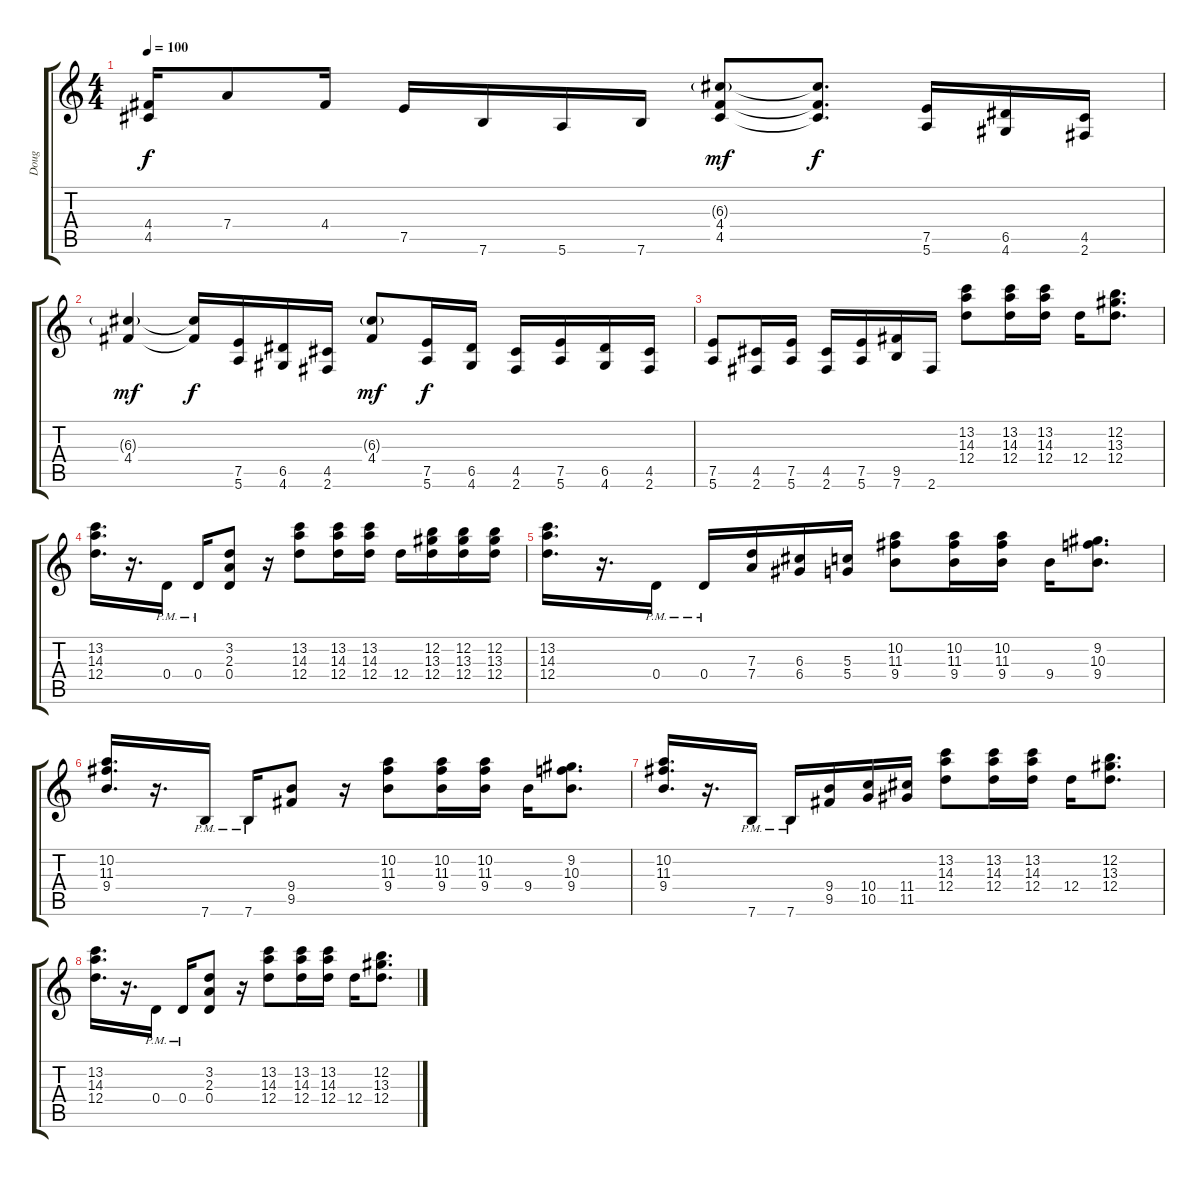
\track ("Doug" "Doug") {instrument overdrivenguitar}
\staff {score tabs}
\tuning (E4 B3 G3 D3 A2 E2) {hide}
\ts (4 4)
\tempo 100
\clef g2
\ks c
(4.4 4.5).16{dy f} 7.4.8 4.4.16 7.5.16 7.6.16 5.6.16 7.6.16 (6.3{g} 4.4 4.5).8{dy mf} (6.3{t} 4.4{t} 4.5{t}).8{d dy f} (7.5 5.6).16 (6.5 4.6).16 (4.5 2.6).16 |
(6.3{g} 4.4).4{dy mf} (6.3{t} 4.4{t}).16{dy f} (7.5 5.6).16 (6.5 4.6).16 (4.5 2.6).16 (6.3{g} 4.4).8{dy mf} (7.5 5.6).16{dy f} (6.5 4.6).16 (4.5 2.6).16 (7.5 5.6).16 (6.5 4.6).16 (4.5 2.6).16 |
(7.5 5.6).8 (4.5 2.6).16 (7.5 5.6).16 (4.5 2.6).16 (7.5 5.6).16 (9.5 7.6).16 2.6.16 (13.2 14.3 12.4).8 (13.2 14.3 12.4).16 (13.2 14.3 12.4).16 12.4.16 (12.2 13.3 12.4).8{d} |
(13.2 14.3 12.4).16{d} r.16{d} 0.4{pm}.16 0.4{pm}.16 (3.2 2.3 0.4).8 r.16 (13.2 14.3 12.4).8 (13.2 14.3 12.4).16 (13.2 14.3 12.4).16 12.4.16 (12.2 13.3 12.4).16 (12.2 13.3 12.4).16 (12.2 13.3 12.4).16 |
(13.2 14.3 12.4).16{d} r.16{d} 0.4{pm}.16 0.4{pm}.16 (7.3 7.4).16 (6.3 6.4).16 (5.3 5.4).16 (10.2 11.3 9.4).8 (10.2 11.3 9.4).16 (10.2 11.3 9.4).16 9.4.16 (9.2 10.3 9.4).8{d} |
(10.2 11.3 9.4).16{d} r.16{d} 7.6{pm}.16 7.6{pm}.16 (9.4 9.5).8 r.16 (10.2 11.3 9.4).8 (10.2 11.3 9.4).16 (10.2 11.3 9.4).16 9.4.16 (9.2 10.3 9.4).8{d} |
(10.2 11.3 9.4).16{d} r.16{d} 7.6{pm}.16 7.6{pm}.16 (9.4 9.5).16 (10.4 10.5).16 (11.4 11.5).16 (13.2 14.3 12.4).8 (13.2 14.3 12.4).16 (13.2 14.3 12.4).16 12.4.16 (12.2 13.3 12.4).8{d} |
(13.2 14.3 12.4).16{d} r.16{d} 0.4{pm}.16 0.4{pm}.16 (3.2 2.3 0.4).8 r.16 (13.2 14.3 12.4).8 (13.2 14.3 12.4).16 (13.2 14.3 12.4).16 12.4.16 (12.2 13.3 12.4).8{d}
